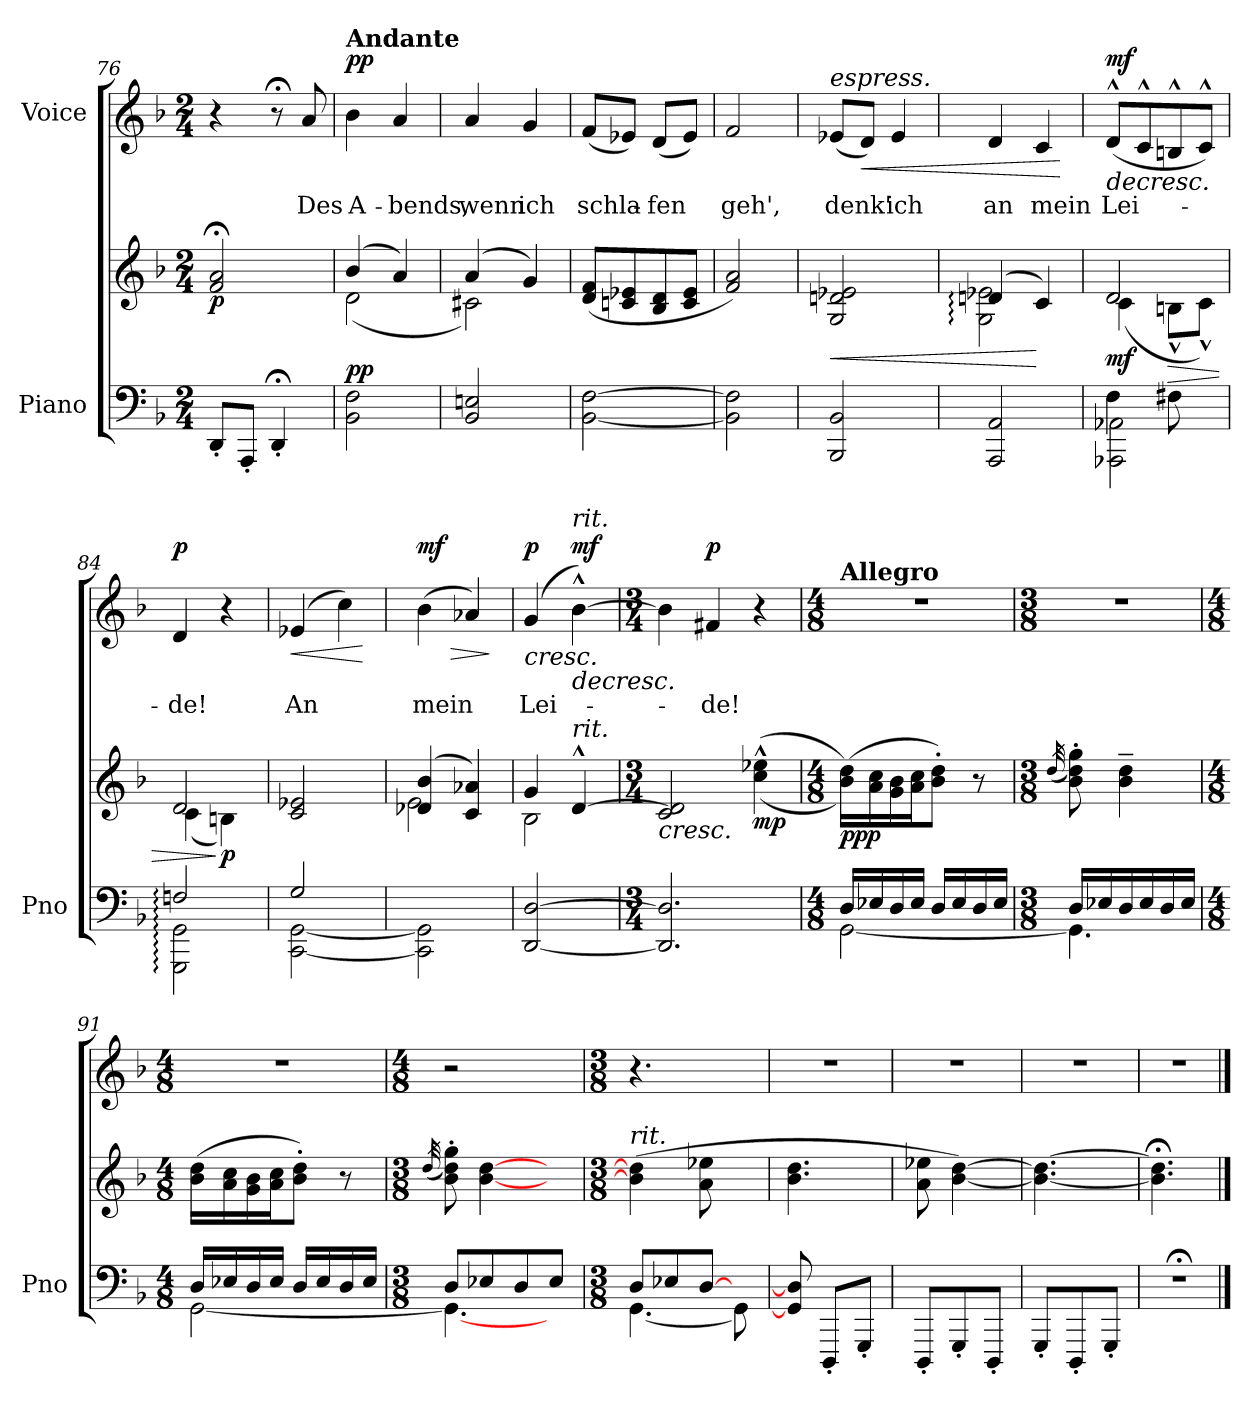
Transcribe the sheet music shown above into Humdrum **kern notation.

**kern	**kern	**dynam	**kern	**text	**dynam
*part2	*part2	*part2	*part1	*part1	*part1
*staff3	*staff2	*staff2/3	*staff1	*staff1	*staff1
*I"Piano	*	*	*I"Voice	*	*
*I'Pno	*	*	*	*	*
*clefF4	*clefG2	*	*clefG2	*	*
*k[b-]	*k[b-]	*	*k[b-]	*	*
*M2/4	*M2/4	*	*M2/4	*	*
=76	=76	=76	=76	=76	=76
!	!	!LO:DY:b	!	!	!
8DD'/L	2f/;< 2a/;<	p	4r	.	.
8AAA'/J	.	.	.	.	.
4DD;'/	.	.	8r;<	.	.
!	!	!	!	!LO:LY:b	!
.	.	.	8a/	Des	.
=77	=77	=77	=77	=77	=77
*	*^	*	*	*	*
!	!	!	!	!LO:TX:a:B:t=Andante	!	!
!	!	!	!LO:DY:a=2	!	!LO:LY:b	!LO:DY:a
2BB-\ 2F\	(4b-/	(2d\	pp	4b-\	A-	pp
!	!	!	!	!	!LO:LY:b	!
.	4a/)	.	.	4a/	-bends,	.
=78	=78	=78	=78	=78	=78	=78
!	!	!	!	!	!LO:LY:b	!
2BB-/ 2En/	(4a/	2c#X\)	.	4a/	wenn	.
!	!	!	!	!	!LO:LY:b	!
.	4g/)	.	.	4g/	ich	.
*	*v	*v	*	*	*	*
=79	=79	=79	=79	=79	=79
!	!	!	!	!LO:LY:b	!
[2BB-\ [2F\	(8d/ 8f/L	.	(8f/L	schla-	.
.	8cn/ 8e-X/	.	8e-X/J)	.	.
!	!	!	!	!LO:LY:b	!
.	8B-/ 8d/	.	(8d/L	-fen	.
.	8c/ 8e-/J	.	8e-/J)	.	.
=80	=80	=80	=80	=80	=80
!	!	!	!	!LO:LY:b	!
2BB-\] 2F\]	2f/ 2a/)	.	2f/	geh',	.
!!LO:LB:g=z
=81	=81	=81	=81	=81	=81
!	!	!	!LO:TX:a:i:t=espress.	!	!
!	!	!LO:HP:b	!	!LO:LY:b	!
2BBB-/ 2BB-/	2G/ 2dn/ 2e-X/	<	(8e-X/L	denk'	.
!	!	!	!	!	!LO:HP:b
.	.	.	8d/J)	.	<
!	!	!	!	!LO:LY:b	!
.	.	.	4e-/	ich	.
=82	=82	=82	=82	=82	=82
*	*^	*	*	*	*
!	!	!	!	!	!LO:LY:b	!
2AAA/ 2AA/	(4dn/	2G\: 2e-X\:	.	4d/	an	.
!	!	!	!	!	!LO:LY:b	!
.	4c/)	.	[	4c/	mein	.
*	*v	*v	*	*	*	*
.	.	.	.	.	[
=83	=83	=83	=83	=83	=83
*^	*^	*	*	*	*
!	!	!	!	!LO:DY:b	!	!LO:LY:b	!LO:HP:b
!	!	!	!	!	!	!	!LO:DY:n=1:a
4F\	2AAA-X\ 2AA-X\	2d/	(>4c\	mf	(8d^^/L	Lei-	> mf
.	.	.	.	.	8c^^/	.	.
!	!	!	!	!LO:HP:b	!	!	!
8F#X\	.	.	8Bn^^\L	>	8Bn^^/	.	.
8ryy	.	.	8c^^\J)	.	8c^^/J)	.	.
=84	=84	=84	=84	=84	=84	=84	=84
!	!	!	!	!	!	!LO:LY:b	!LO:DY:a
2Fn:/	2GGG\: 2GG\:	2d/	(4c\	.	4d/	-de!	p
!	!	!	!	!LO:DY:n=1:b	!	!	!
.	.	.	4Bn\)	] p	4r	.	]
=85	=85	=85	=85	=85	=85	=85	=85
!	!	!	!	!	!	!LO:LY:b	!LO:HP:b
*	*	*v	*v	*	*	*	*
2G/	[2CC\ [2GG\	2c/ 2e-X/	.	(4e-X/	An	<
.	.	.	.	4cc\)	.	.
*v	*v	*	*	*	*	*
.	.	.	.	.	[
=86	=86	=86	=86	=86	=86
*^	*^	*	*	*	*
!	!	!	!	!	!	!LO:LY:b	!LO:HP:b
!	!	!	!	!	!	!	!LO:DY:n=1:a
2ryy	2CC\] 2GG\]	(4d-X/ 4b-/	2e\	.	(4b-\	mein	> mf
.	.	4c/ 4a-X/)	.	.	4a-X/)	.	.
*v	*v	*	*	*	*	*	*
*	*v	*v	*	*	*	*
.	.	.	.	.	]
=87	=87	=87	=87	=87	=87
*	*^	*	*	*	*
!	!	!	!	!	!LO:LY:b	!LO:HP:b
!	!	!	!	!	!	!LO:DY:n=1:a
[2DD/ [2D/	4g/	2B-\	.	(4g/	Lei-	< p
!	!	!	!	!LO:TX:a:i:t=rit.	!	!
!	!LO:TX:a:i:t=rit.	!	!	!	!	!
!	!	!	!	!	!	!LO:HP:b
!	!	!	!	!	!	!LO:DY:n=2:a
.	[4d^^/	.	.	[4b-^^\)	.	> mf
*	*v	*v	*	*	*	*
.	.	.	.	.	[
=88	=88	=88	=88	=88	=88
*M3/4	*M3/4	*	*M3/4	*	*
*	*	*	*MM75	*	*
!	!	!LO:HP:b	!	!	!
2.DD/] 2.D/]	2c/ 2d/]	<	4b-\]	.	.
*	*	*	*MM70	*	*
!	!	!	!	!LO:LY:b	!LO:DY:a
.	.	.	4f#X/	-de!	p
!	!	!LO:DY:b	!	!	!
.	((4cc\^^ 4ee-X\^^	mp	4r	.	]
.	.	[	.	.	.
=89	=89	=89	=89	=89	=89
*M4/8	*M4/8	*	*M4/8	*	*
*^	*	*	*	*	*
!	!	!	!	!LO:TX:a:B:t=Allegro	!	!
!	!	!	!LO:DY:b	!	!	!
16D/LL	[2GG\	(16b-\ 16dd\LL))	ppp	2r	.	.
16E-X/	.	16a\ 16cc\	.	.	.	.
16D/	.	16g\ 16b-\	.	.	.	.
16E-/JJ	.	16a\ 16cc\J	.	.	.	.
16D/LL	.	8b-\' 8dd\'J)	.	.	.	.
16E-/	.	.	.	.	.	.
16D/	.	8r	.	.	.	.
16E-/JJ	.	.	.	.	.	.
!!LO:LB:g=z
=90	=90	=90	=90	=90	=90	=90
*M3/8	*	*M3/8	*	*M3/8	*	*
.	.	(32qdd/	.	.	.	.
16D/LL	4.GG\]	8b-\' 8dd\' 8gg\')	.	4.r	.	.
16E-X/	.	.	.	.	.	.
16D/	.	4b-\~ 4dd\~	.	.	.	.
16E-/	.	.	.	.	.	.
16D/	.	.	.	.	.	.
16E-/JJ	.	.	.	.	.	.
=91	=91	=91	=91	=91	=91	=91
*M4/8	*	*M4/8	*	*M4/8	*	*
16D/LL	[2GG\	(>16b-\ 16dd\LL	.	2r	.	.
16E-X/	.	16a\ 16cc\	.	.	.	.
16D/	.	16g\ 16b-\	.	.	.	.
16E-/JJ	.	16a\ 16cc\J	.	.	.	.
16D/LL	.	8b-\' 8dd\'J)	.	.	.	.
16E-/	.	.	.	.	.	.
16D/	.	8r	.	.	.	.
16E-/JJ	.	.	.	.	.	.
=92	=92	=92	=92	=92	=92	=92
*M3/8	*	*M3/8	*	*M4/8	*	*
.	.	(32qdd/	.	.	.	.
8D/L	4.GG\_	8b-\' 8dd\' 8gg\')	.	2r	.	.
8E-X/	.	[4b-\ [4dd\	.	.	.	.
8D/	.	.	.	.	.	.
8E-/J	8ryy	8ryy	.	.	.	.
=93	=93	=93	=93	=93	=93	=93
*M3/8	*	*M3/8	*	*M3/8	*	*
*	*	*	*	*MM110	*	*
!	!	!LO:TX:a:i:t=rit.	!	!	!	!
8D/L	[4.GG\	(4b-\] 4dd\]	.	4.r	.	.
8E-X/	.	.	.	.	.	.
[8D/J	.	8a\ 8ee-X\	.	.	.	.
8ryy	8GG\]	8ryy	.	8ryy	.	.
*v	*v	*	*	*	*	*
=94	=94	=94	=94	=94	=94
*	*	*	*MM97	*	*
8GG/] 8D/]	4.b-\ 4.dd\	.	4.r	.	.
8DDD'/L	.	.	.	.	.
8GGG'/J	.	.	.	.	.
=95	=95	=95	=95	=95	=95
*	*	*	*MM85	*	*
8DDD'/L	8a\ 8ee-X\	.	4.r	.	.
8GGG'/	[4b-\ [4dd\)	.	.	.	.
8DDD'/J	.	.	.	.	.
=96	=96	=96	=96	=96	=96
*	*	*	*MM75	*	*
8GGG'/L	4.b-\_ 4.dd\_	.	4.r	.	.
8DDD'/	.	.	.	.	.
8GGG'/J	.	.	.	.	.
=97	=97	=97	=97	=97	=97
*	*	*	*MM60	*	*
4.r;<	4.b-\];< 4.dd\];<	.	4.r	.	.
==	==	==	==	==	==
*-	*-	*-	*-	*-	*-
